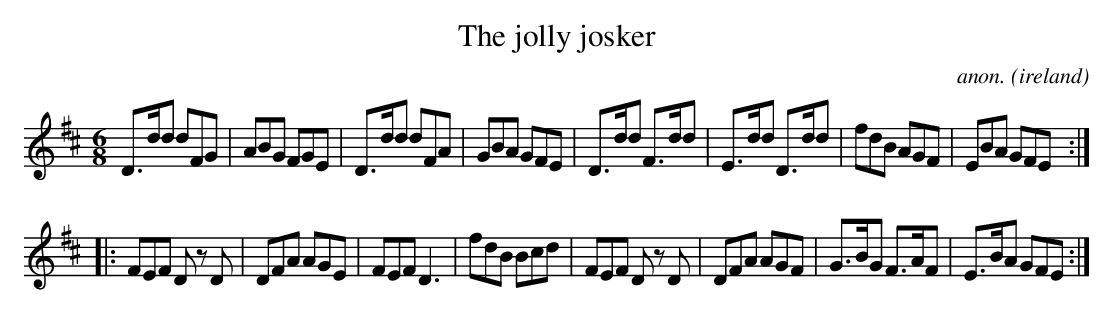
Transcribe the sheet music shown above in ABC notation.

X:1
T:The jolly josker
O:ireland
C:anon.
M:6/8
L:1/8
K:D
D>dd dFG|ABG FGE|D>dd dFA|GBA GFE|D>dd F>dd|E>dd D>dd|fdB AGF|EBA GFE:|
|:FEF D z D|DFA AGE|FEF D3|fdB Bcd|FEF D z D|DFA AGF|G>BG F>AF|E>BA GFE:|
